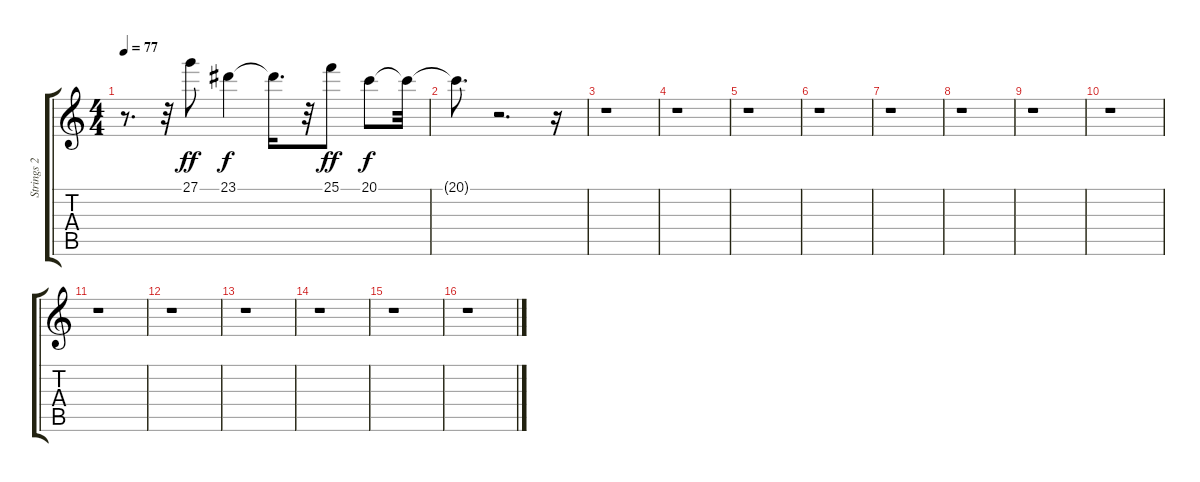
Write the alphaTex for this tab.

\track ("Strings 2" "Strings 2") {instrument pad2warm}
\staff {score tabs}
\tuning (E4 B3 G3 D3 A2 E2) {hide}
\ts (4 4)
\tempo 77
\clef g2
\ks c
r.8{d dy f} r.32 27.1.8{dy ff} 23.1.4{dy f} 23.1{t}.16{d} r.32 25.1.8{dy ff} 20.1.8{dy f} 20.1{t}.32 |
20.1{t}.8{d} r.2{d} r.16 |
r.1 |
r.1 |
r.1 |
r.1 |
r.1 |
r.1 |
r.1 |
r.1 |
r.1 |
r.1 |
r.1 |
r.1 |
r.1 |
r.1
